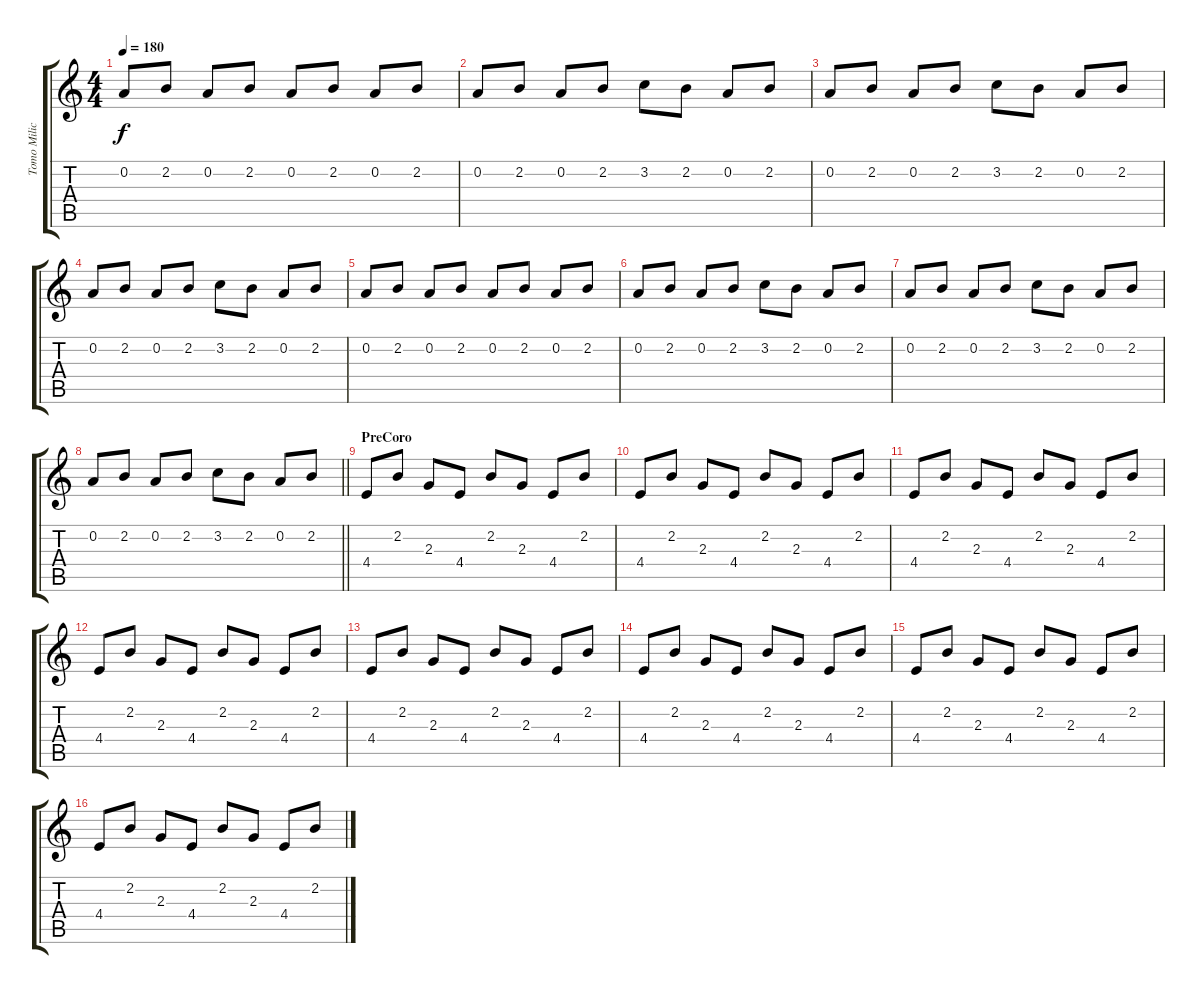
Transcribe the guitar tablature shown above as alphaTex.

\track ("Tomo Milicevic" "Tomo Milic") {instrument distortionguitar}
\staff {score tabs}
\tuning (D4 A3 F3 C3 G2 C2) {hide}
\ts (4 4)
\tempo 180
\clef g2
\ks c
0.2.8{dy f} 2.2.8 0.2.8 2.2.8 0.2.8 2.2.8 0.2.8 2.2.8 |
0.2.8 2.2.8 0.2.8 2.2.8 3.2.8 2.2.8 0.2.8 2.2.8 |
0.2.8 2.2.8 0.2.8 2.2.8 3.2.8 2.2.8 0.2.8 2.2.8 |
0.2.8 2.2.8 0.2.8 2.2.8 3.2.8 2.2.8 0.2.8 2.2.8 |
0.2.8 2.2.8 0.2.8 2.2.8 0.2.8 2.2.8 0.2.8 2.2.8 |
0.2.8 2.2.8 0.2.8 2.2.8 3.2.8 2.2.8 0.2.8 2.2.8 |
0.2.8 2.2.8 0.2.8 2.2.8 3.2.8 2.2.8 0.2.8 2.2.8 |
\barLineRight lightlight
0.2.8 2.2.8 0.2.8 2.2.8 3.2.8 2.2.8 0.2.8 2.2.8 |
\section ("" "PreCoro")
4.4.8{volume 4} 2.2.8 2.3.8 4.4.8 2.2.8 2.3.8 4.4.8 2.2.8 |
4.4.8 2.2.8 2.3.8 4.4.8 2.2.8 2.3.8 4.4.8 2.2.8 |
4.4.8 2.2.8 2.3.8 4.4.8 2.2.8 2.3.8 4.4.8 2.2.8 |
4.4.8 2.2.8 2.3.8 4.4.8 2.2.8 2.3.8 4.4.8 2.2.8 |
4.4.8 2.2.8 2.3.8 4.4.8 2.2.8 2.3.8 4.4.8 2.2.8 |
4.4.8 2.2.8 2.3.8 4.4.8 2.2.8 2.3.8 4.4.8 2.2.8 |
4.4.8{volume 9} 2.2.8 2.3.8 4.4.8 2.2.8 2.3.8 4.4.8 2.2.8 |
4.4.8 2.2.8 2.3.8 4.4.8 2.2.8 2.3.8 4.4.8 2.2.8
